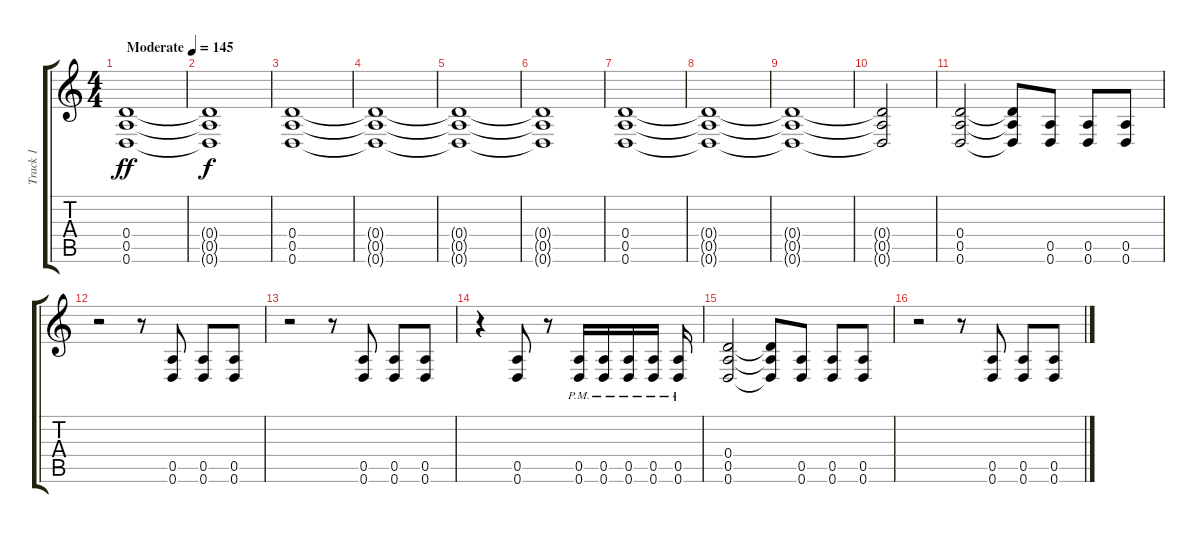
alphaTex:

\track ("Track 1" "Track 1") {instrument distortionguitar}
\staff {score tabs}
\tuning (E4 B3 G3 D3 A2 D2) {hide}
\ts (4 4)
\tempo (145 "Moderate")
\clef g2
\ks c
(0.4 0.5 0.6).1{dy ff volume 16 instrument distortionguitar} |
(0.4{t} 0.5{t} 0.6{t}).1{dy f} |
(0.4 0.5 0.6).1 |
(0.4{t} 0.5{t} 0.6{t}).1 |
(0.4{t} 0.5{t} 0.6{t}).1 |
(0.4{t} 0.5{t} 0.6{t}).1 |
(0.4 0.5 0.6).1 |
(0.4{t} 0.5{t} 0.6{t}).1 |
(0.4{t} 0.5{t} 0.6{t}).1 |
(0.4{t} 0.5{t} 0.6{t}).2 |
(0.4 0.5 0.6).2 (0.4{t} 0.5{t} 0.6{t}).8 (0.5 0.6).8 (0.5 0.6).8 (0.5 0.6).8 |
r.2 r.8 (0.5 0.6).8 (0.5 0.6).8 (0.5 0.6).8 |
r.2 r.8 (0.5 0.6).8 (0.5 0.6).8 (0.5 0.6).8 |
r.4 (0.5 0.6).8 r.8 (0.5{pm} 0.6{pm}).16 (0.5{pm} 0.6{pm}).16 (0.5{pm} 0.6{pm}).16 (0.5{pm} 0.6{pm}).16 (0.5{pm} 0.6{pm}).16 |
(0.4 0.5 0.6).2 (0.4{t} 0.5{t} 0.6{t}).8 (0.5 0.6).8 (0.5 0.6).8 (0.5 0.6).8 |
r.2 r.8 (0.5 0.6).8 (0.5 0.6).8 (0.5 0.6).8
